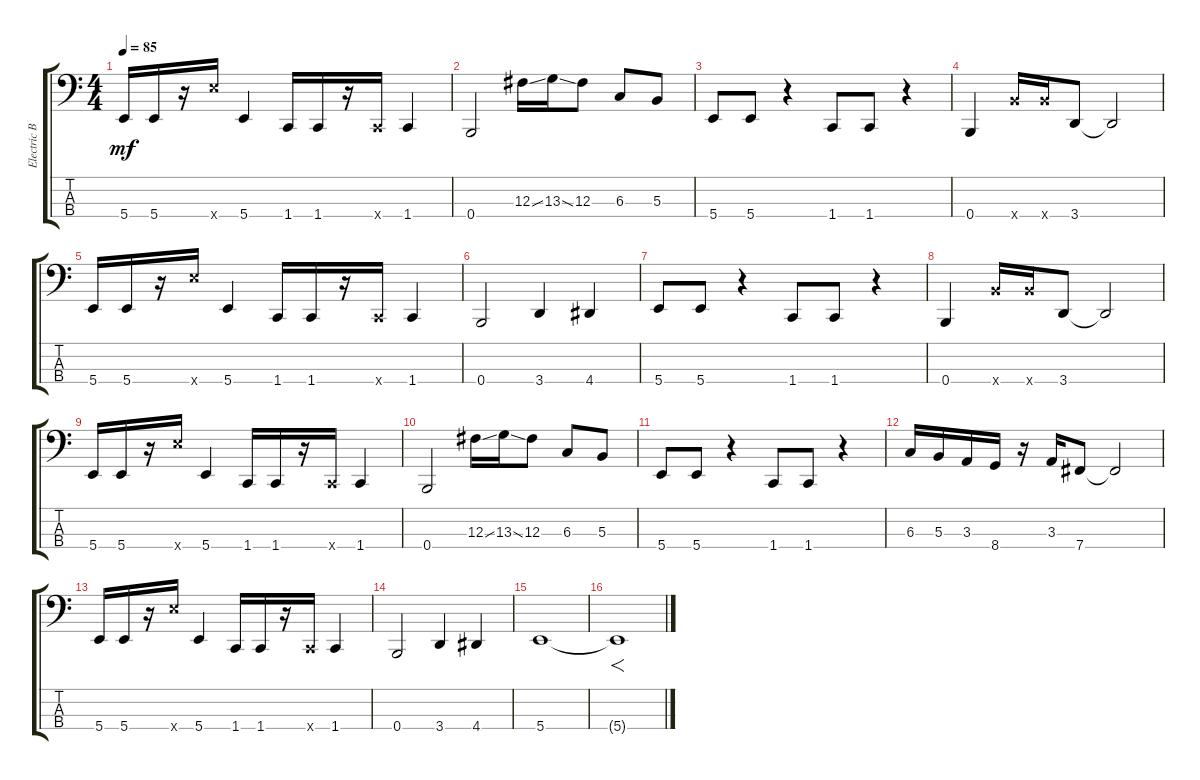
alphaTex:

\track ("Electric Bass" "Electric B") {instrument electricbassfinger}
\staff {score tabs}
\tuning (E2 B1 Gb1 B0) {hide}
\ts (4 4)
\tempo 85
\clef f4
\ks c
5.4.16{dy mf} 5.4.16 r.16 17.4{x}.16 5.4.4 1.4.16 1.4.16 r.16 1.4{x}.16 1.4.4 |
0.4.2 12.3{ss}.16 13.3{ss}.16 12.3.8 6.3.8 5.3.8 |
5.4.8 5.4.8 r.4 1.4.8 1.4.8 r.4 |
0.4.4 12.4{x}.16 12.4{x}.16 3.4.8 3.4{t}.2 |
5.4.16 5.4.16 r.16 17.4{x}.16 5.4.4 1.4.16 1.4.16 r.16 1.4{x}.16 1.4.4 |
0.4.2 3.4.4 4.4.4 |
5.4.8 5.4.8 r.4 1.4.8 1.4.8 r.4 |
0.4.4 12.4{x}.16 12.4{x}.16 3.4.8 3.4{t}.2 |
5.4.16 5.4.16 r.16 17.4{x}.16 5.4.4 1.4.16 1.4.16 r.16 1.4{x}.16 1.4.4 |
0.4.2 12.3{ss}.16 13.3{ss}.16 12.3.8 6.3.8 5.3.8 |
5.4.8 5.4.8 r.4 1.4.8 1.4.8 r.4 |
6.3.16 5.3.16 3.3.16 8.4.16 r.16 3.3.16 7.4.8 7.4{t}.2 |
5.4.16 5.4.16 r.16 17.4{x}.16 5.4.4 1.4.16 1.4.16 r.16 1.4{x}.16 1.4.4 |
0.4.2 3.4.4 4.4.4 |
5.4.1 |
5.4{t}.1{f}
